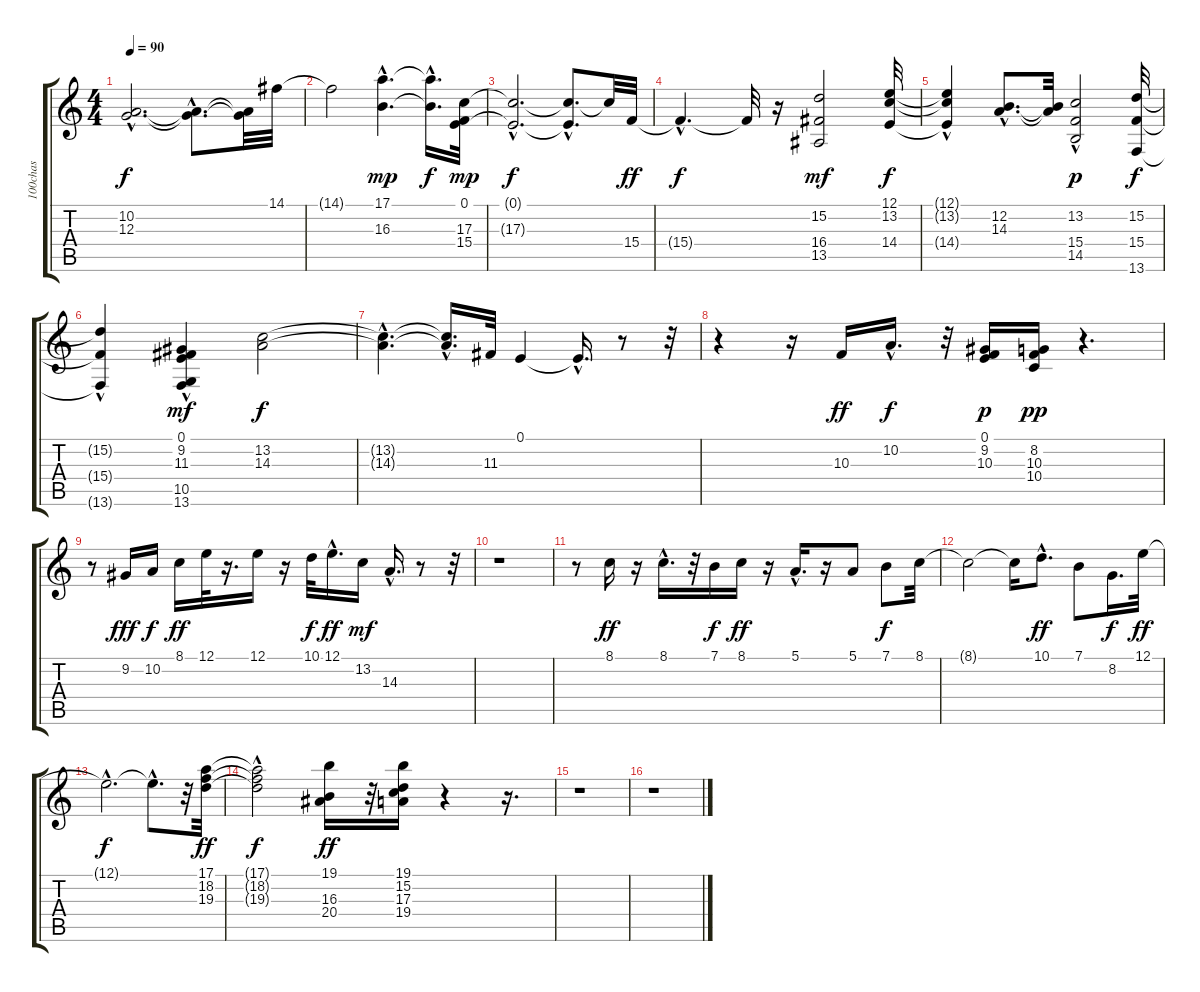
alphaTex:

\track ("100chas" "100chas") {instrument tremolostrings}
\staff {score tabs}
\tuning (E4 B3 G3 D3 A2 E2) {hide}
\ts (4 4)
\tempo 90
\clef g2
\ks c
(10.2{hac t} 12.3{hac t}).2{d dy f} (10.2{hac t} 12.3{hac t}).8{d} (10.2{t} 12.3{t}).32 14.1.32 |
14.1{t}.2 (17.1{hac} 16.3{hac}).4{d dy mp} (17.1{hac t} 16.3{t}).16{d dy f} (0.1 17.3 15.4).32{dy mp} |
(0.1{hac t} 17.3{hac t}).2{d dy f} (0.1{hac t} 17.3{hac t}).8{d} 17.3{t}.32 15.4.32{dy ff} |
15.4{hac t}.4{d dy f} 15.4{t}.32 r.16 (15.2 16.4 13.5).2{dy mf} (12.1 13.2 14.4).32{dy f} |
(12.1{hac t} 13.2{hac t} 14.4{hac t}).4 (12.2{hac} 14.3{hac}).8{d} (12.2{t} 14.3{t}).32 (13.2 15.4{hac} 14.5).2{dy p} (15.2 15.4 13.6).32{dy f} |
(15.2{hac t} 15.4{hac t} 13.6{t}).4 (0.1 9.2 11.3 10.5 13.6{hac}).4{dy mf} (13.2 14.3).2{dy f} |
(13.2{hac t} 14.3{hac t}).4{d} (13.2{hac t} 14.3{hac t}).16{d} 11.3.32 0.1.4 0.1{hac t}.16{d} r.8 r.32 |
r.4 r.16 10.3.16{dy ff} 10.2{hac}.16{d dy f} r.32 (0.1 9.2 10.3).16{dy p} (8.2 10.3 10.4).16{dy pp} r.4{d} |
r.8 9.2.16{dy fff} 10.2.16{dy f} 8.1.16{dy ff} 12.1.32 r.16{d} 12.1.16 r.16 10.1.32{dy f} 12.1{hac}.16{d dy ff} 13.2.16{dy mf} 14.3{hac}.16{d} r.8 r.32 |
r.1 |
r.8 8.1.16{dy ff} r.16 8.1{hac}.16{d} r.32 7.1.16{dy f} 8.1.16{dy ff} r.16 5.1{hac}.16{d} r.16 5.1.8 7.1.8{dy f} 8.1.32 |
8.1{t}.2 8.1{t}.16 10.1{hac}.8{d dy ff} 7.1.8 8.2.16{d dy f} 12.1.32{dy ff} |
12.1{hac t}.2{d dy f} 12.1{hac t}.8{d} r.32 (17.1 18.2 19.3).32{dy ff} |
(17.1{hac t} 18.2{hac t} 19.3{t}).2{dy f} (19.1 16.3 20.4).16{dy ff} r.32 (19.1 15.2 17.3 19.4).16 r.4 r.16{d} |
r.1 |
r.1
